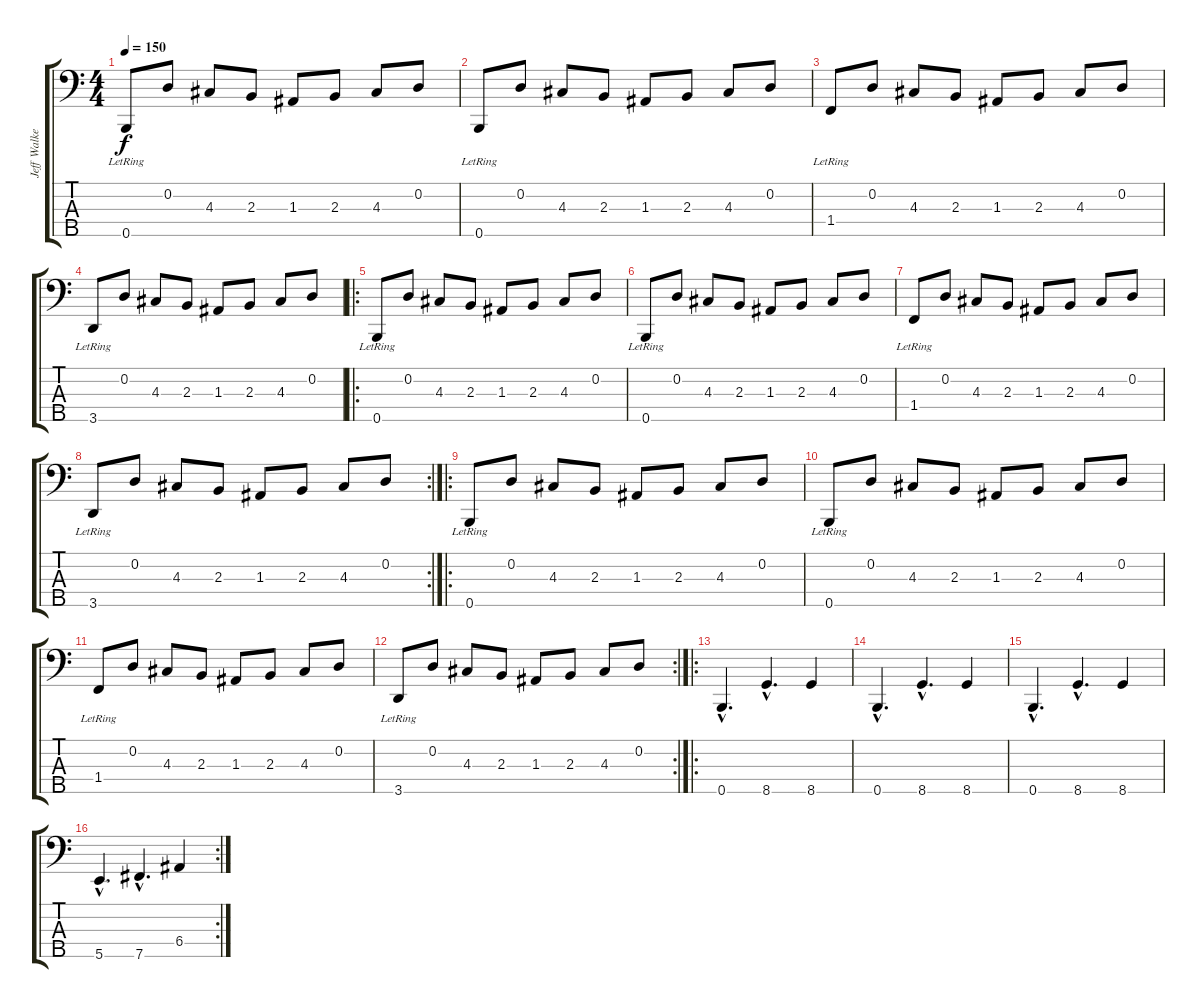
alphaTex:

\track ("Jeff Walker (Bass)" "Jeff Walke") {instrument electricbasspick}
\staff {score tabs}
\tuning (G2 D2 A1 E1 B0) {hide}
\ts (4 4)
\tempo 150
\clef f4
\ks c
0.5{lr}.8{dy f instrument electricbasspick} 0.2.8 4.3.8 2.3.8 1.3.8 2.3.8 4.3.8 0.2.8 |
0.5{lr}.8 0.2.8 4.3.8 2.3.8 1.3.8 2.3.8 4.3.8 0.2.8 |
1.4{lr}.8 0.2.8 4.3.8 2.3.8 1.3.8 2.3.8 4.3.8 0.2.8 |
3.5{lr}.8 0.2.8 4.3.8 2.3.8 1.3.8 2.3.8 4.3.8 0.2.8 |
\ro
0.5{lr}.8 0.2.8 4.3.8 2.3.8 1.3.8 2.3.8 4.3.8 0.2.8 |
0.5{lr}.8 0.2.8 4.3.8 2.3.8 1.3.8 2.3.8 4.3.8 0.2.8 |
1.4{lr}.8 0.2.8 4.3.8 2.3.8 1.3.8 2.3.8 4.3.8 0.2.8 |
\rc 2
3.5{lr}.8 0.2.8 4.3.8 2.3.8 1.3.8 2.3.8 4.3.8 0.2.8 |
\ro
0.5{lr}.8 0.2.8 4.3.8 2.3.8 1.3.8 2.3.8 4.3.8 0.2.8 |
0.5{lr}.8 0.2.8 4.3.8 2.3.8 1.3.8 2.3.8 4.3.8 0.2.8 |
1.4{lr}.8 0.2.8 4.3.8 2.3.8 1.3.8 2.3.8 4.3.8 0.2.8 |
\rc 2
3.5{lr}.8 0.2.8 4.3.8 2.3.8 1.3.8 2.3.8 4.3.8 0.2.8 |
\ro
0.5{hac}.4{d} 8.5{hac}.4{d} 8.5.4 |
0.5{hac}.4{d} 8.5{hac}.4{d} 8.5.4 |
0.5{hac}.4{d} 8.5{hac}.4{d} 8.5.4 |
\rc 2
5.5{hac}.4{d} 7.5{hac}.4{d} 6.4.4
